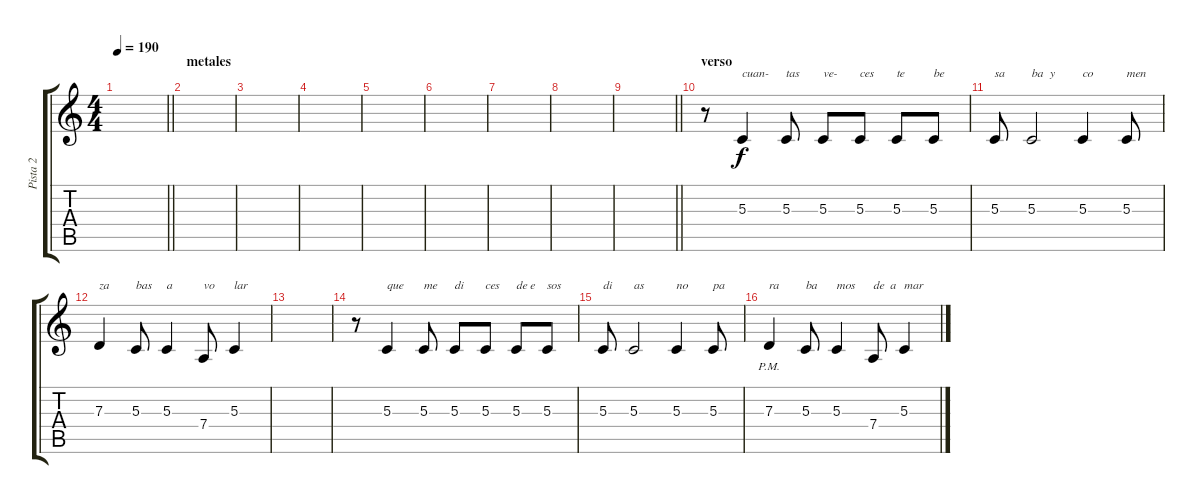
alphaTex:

\track ("Pista 2" "Pista 2") {instrument lead1square}
\staff {score tabs}
\tuning (E4 B3 G3 D3 A2 E2) {hide}
\ts (4 4)
\tempo 190
\clef g2
\barLineRight lightlight
\ks c
|
\section ("" "metales")
|
|
|
|
|
|
|
\barLineRight lightlight
|
\section ("" "verso")
r.8 5.3.4{txt "cuan-"} 5.3.8{txt "tas"} 5.3.8{txt "ve-"} 5.3.8{txt "ces"} 5.3.8{txt "te"} 5.3.8{txt "be"} |
5.3.8{txt "sa"} 5.3.2{txt "ba  y"} 5.3.4{txt "co"} 5.3.8{txt "men"} |
7.3.4{txt "za"} 5.3.8{txt "bas"} 5.3.4{txt "a"} 7.4.8{txt "vo"} 5.3.4{txt "lar"} |
|
r.8 5.3.4{txt "que"} 5.3.8{txt "me"} 5.3.8{txt "di"} 5.3.8{txt "ces"} 5.3.8{txt "de e"} 5.3.8{txt "sos"} |
5.3.8{txt "di"} 5.3.2{txt "as"} 5.3.4{txt "no"} 5.3.8{txt "pa"} |
7.3{pm}.4{txt "ra"} 5.3.8{txt "ba"} 5.3.4{txt "mos"} 7.4.8{txt "de  a"} 5.3.4{txt "mar"}
